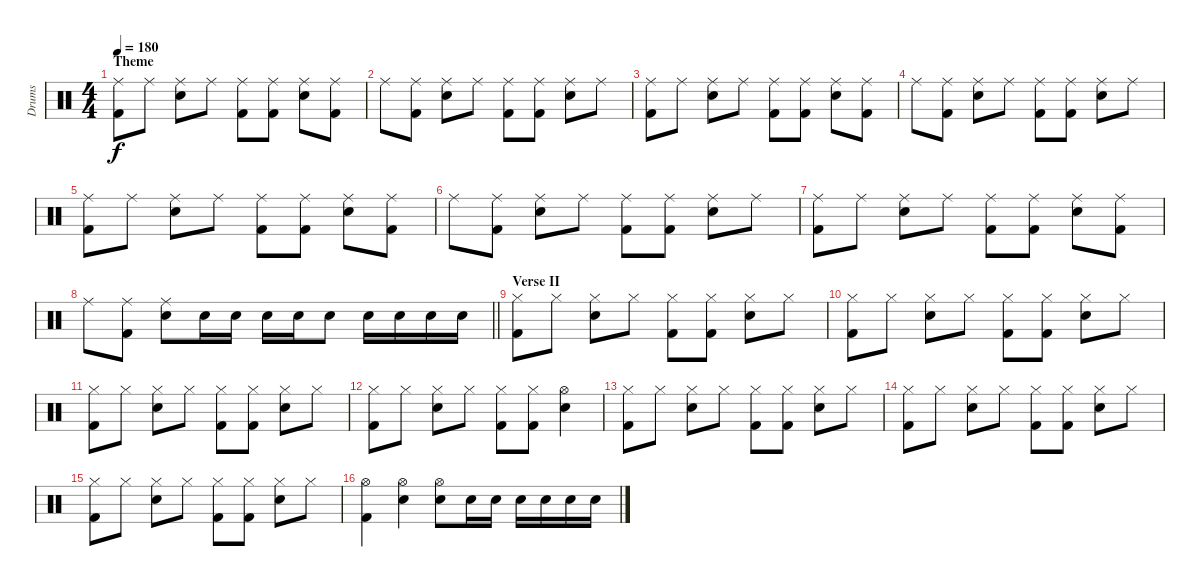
\track ("Drums" "Drums") {instrument percussion}
\staff {score}
\articulation defaults
\ts (4 4)
\section ("" "Theme")
\tempo 180
\clef neutral
\ks c
("Ride (middle)" "Kick (hit) 2").8{dy f} "Ride (middle)".8 ("Ride (middle)" "Electric Snare (hit)").8 "Ride (middle)".8 ("Ride (middle)" "Kick (hit) 2").8 ("Ride (middle)" "Kick (hit) 2").8 ("Ride (middle)" "Electric Snare (hit)").8 ("Ride (middle)" "Kick (hit) 2").8 |
"Ride (middle)".8 ("Ride (middle)" "Kick (hit) 2").8 ("Ride (middle)" "Electric Snare (hit)").8 "Ride (middle)".8 ("Ride (middle)" "Kick (hit) 2").8 ("Ride (middle)" "Kick (hit) 2").8 ("Ride (middle)" "Electric Snare (hit)").8 "Ride (middle)".8 |
("Ride (middle)" "Kick (hit) 2").8 "Ride (middle)".8 ("Ride (middle)" "Electric Snare (hit)").8 "Ride (middle)".8 ("Ride (middle)" "Kick (hit) 2").8 ("Ride (middle)" "Kick (hit) 2").8 ("Ride (middle)" "Electric Snare (hit)").8 ("Ride (middle)" "Kick (hit) 2").8 |
"Ride (middle)".8 ("Ride (middle)" "Kick (hit) 2").8 ("Ride (middle)" "Electric Snare (hit)").8 "Ride (middle)".8 ("Ride (middle)" "Kick (hit) 2").8 ("Ride (middle)" "Kick (hit) 2").8 ("Ride (middle)" "Electric Snare (hit)").8 "Ride (middle)".8 |
("Ride (middle)" "Kick (hit) 2").8 "Ride (middle)".8 ("Ride (middle)" "Electric Snare (hit)").8 "Ride (middle)".8 ("Ride (middle)" "Kick (hit) 2").8 ("Ride (middle)" "Kick (hit) 2").8 ("Ride (middle)" "Electric Snare (hit)").8 ("Ride (middle)" "Kick (hit) 2").8 |
"Ride (middle)".8 ("Ride (middle)" "Kick (hit) 2").8 ("Ride (middle)" "Electric Snare (hit)").8 "Ride (middle)".8 ("Ride (middle)" "Kick (hit) 2").8 ("Ride (middle)" "Kick (hit) 2").8 ("Ride (middle)" "Electric Snare (hit)").8 "Ride (middle)".8 |
("Ride (middle)" "Kick (hit) 2").8 "Ride (middle)".8 ("Ride (middle)" "Electric Snare (hit)").8 "Ride (middle)".8 ("Ride (middle)" "Kick (hit) 2").8 ("Ride (middle)" "Kick (hit) 2").8 ("Ride (middle)" "Electric Snare (hit)").8 ("Ride (middle)" "Kick (hit) 2").8 |
\barLineRight lightlight "Ride (middle)".8
("Ride (middle)" "Kick (hit) 2").8 ("Ride (middle)" "Electric Snare (hit)").8 "Electric Snare (hit)".16 "Electric Snare (hit)".16 "Electric Snare (hit)".16 "Electric Snare (hit)".16 "Electric Snare (hit)".8 "Electric Snare (hit)".16 "Electric Snare (hit)".16 "Electric Snare (hit)".16 "Electric Snare (hit)".16 |
\section ("" "Verse II")
("Hi-Hat (closed)" "Kick (hit) 2").8 "Hi-Hat (closed)".8 ("Hi-Hat (closed)" "Electric Snare (hit)").8 "Hi-Hat (closed)".8 ("Hi-Hat (closed)" "Kick (hit) 2").8 ("Hi-Hat (closed)" "Kick (hit) 2").8 ("Hi-Hat (closed)" "Electric Snare (hit)").8 "Hi-Hat (closed)".8 |
("Hi-Hat (closed)" "Kick (hit) 2").8 "Hi-Hat (closed)".8 ("Hi-Hat (closed)" "Electric Snare (hit)").8 "Hi-Hat (closed)".8 ("Hi-Hat (closed)" "Kick (hit) 2").8 ("Hi-Hat (closed)" "Kick (hit) 2").8 ("Hi-Hat (closed)" "Electric Snare (hit)").8 "Hi-Hat (closed)".8 |
("Hi-Hat (closed)" "Kick (hit) 2").8 "Hi-Hat (closed)".8 ("Hi-Hat (closed)" "Electric Snare (hit)").8 "Hi-Hat (closed)".8 ("Hi-Hat (closed)" "Kick (hit) 2").8 ("Hi-Hat (closed)" "Kick (hit) 2").8 ("Hi-Hat (closed)" "Electric Snare (hit)").8 "Hi-Hat (closed)".8 |
("Hi-Hat (closed)" "Kick (hit) 2").8 "Hi-Hat (closed)".8 ("Hi-Hat (closed)" "Electric Snare (hit)").8 "Hi-Hat (closed)".8 ("Hi-Hat (closed)" "Kick (hit) 2").8 ("Hi-Hat (closed)" "Kick (hit) 2").8 ("Hi-Hat (open)" "Electric Snare (hit)").4 |
("Hi-Hat (closed)" "Kick (hit) 2").8 "Hi-Hat (closed)".8 ("Hi-Hat (closed)" "Electric Snare (hit)").8 "Hi-Hat (closed)".8 ("Hi-Hat (closed)" "Kick (hit) 2").8 ("Hi-Hat (closed)" "Kick (hit) 2").8 ("Hi-Hat (closed)" "Electric Snare (hit)").8 "Hi-Hat (closed)".8 |
("Hi-Hat (closed)" "Kick (hit) 2").8 "Hi-Hat (closed)".8 ("Hi-Hat (closed)" "Electric Snare (hit)").8 "Hi-Hat (closed)".8 ("Hi-Hat (closed)" "Kick (hit) 2").8 ("Hi-Hat (closed)" "Kick (hit) 2").8 ("Hi-Hat (closed)" "Electric Snare (hit)").8 "Hi-Hat (closed)".8 |
("Hi-Hat (closed)" "Kick (hit) 2").8 "Hi-Hat (closed)".8 ("Hi-Hat (closed)" "Electric Snare (hit)").8 "Hi-Hat (closed)".8 ("Hi-Hat (closed)" "Kick (hit) 2").8 ("Hi-Hat (closed)" "Kick (hit) 2").8 ("Hi-Hat (closed)" "Electric Snare (hit)").8 "Hi-Hat (closed)".8 |
("Hi-Hat (open)" "Kick (hit) 2").4 ("Hi-Hat (open)" "Electric Snare (hit)").4 ("Hi-Hat (open)" "Electric Snare (hit)").8 "Electric Snare (hit)".16 "Electric Snare (hit)".16 "Electric Snare (hit)".16 "Electric Snare (hit)".16 "Electric Snare (hit)".16 "Electric Snare (hit)".16
